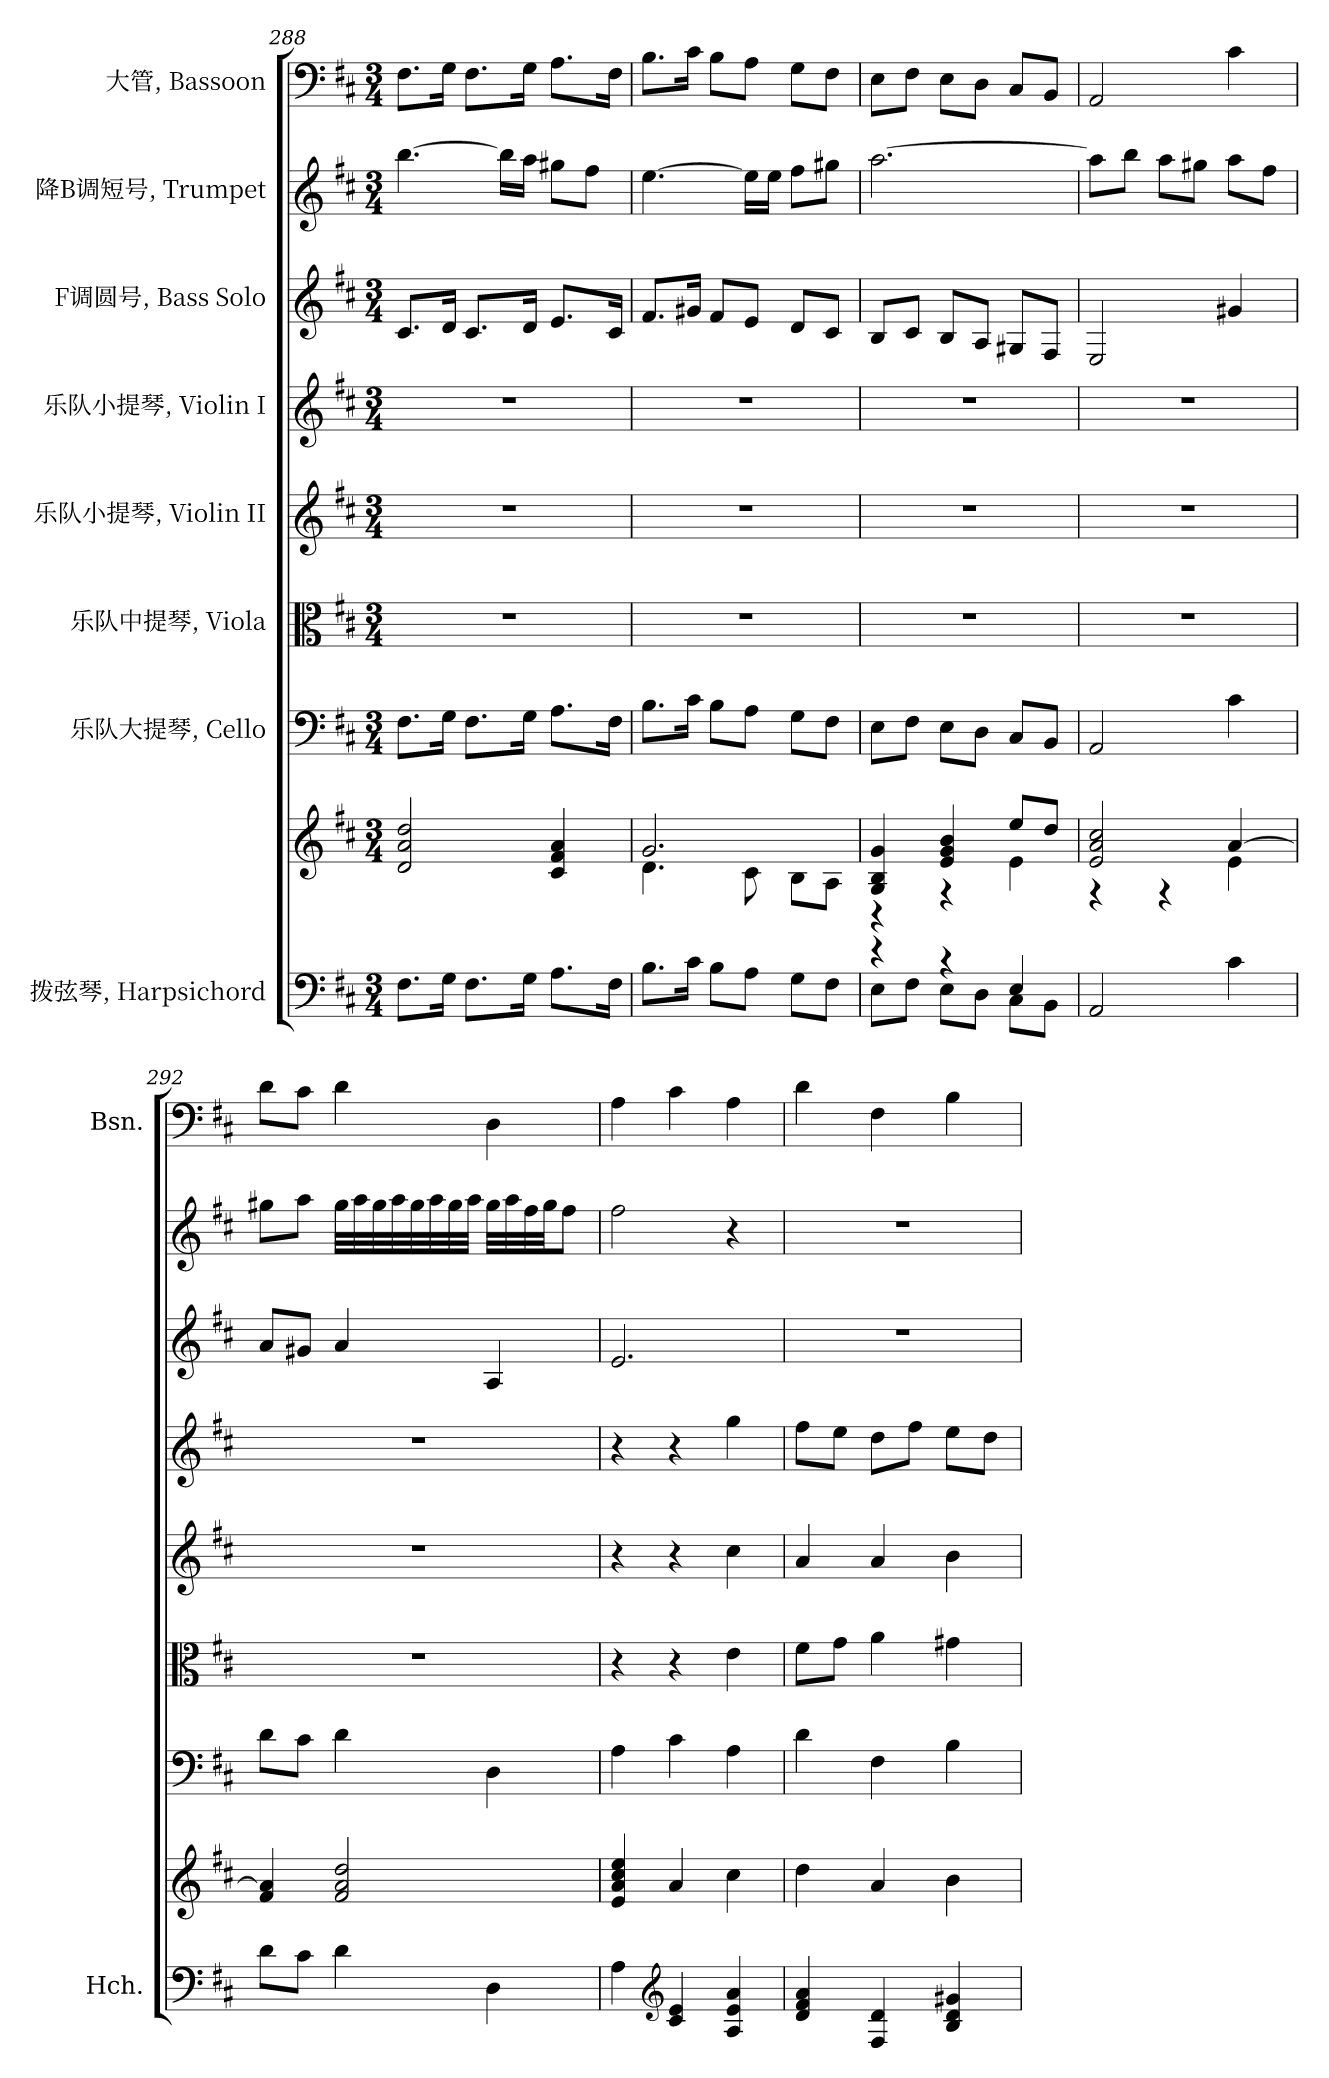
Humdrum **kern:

**kern	**kern	**kern	**kern	**kern	**kern	**kern	**kern	**kern
*part8	*part8	*part7	*part6	*part5	*part4	*part3	*part2	*part1
*staff9	*staff8	*staff7	*staff6	*staff5	*staff4	*staff3	*staff2	*staff1
*I"拨弦琴, Harpsichord	*	*I"乐队大提琴, Cello	*I"乐队中提琴, Viola	*I"乐队小提琴, Violin II	*I"乐队小提琴, Violin I	*I"F调圆号, Bass Solo	*I"降B调短号, Trumpet	*I"大管, Bassoon
*I'Hch.	*	*	*	*	*	*	*	*I'Bsn.
*clefF4	*clefG2	*clefF4	*clefC3	*clefG2	*clefG2	*clefG2	*clefG2	*clefF4
*	*	*	*	*	*	*ITrd4c7	*ITrd1c2	*
*k[f#c#]	*k[f#c#]	*k[f#c#]	*k[f#c#]	*k[f#c#]	*k[f#c#]	*k[f#]	*k[]	*k[f#c#]
*M3/4	*M3/4	*M3/4	*M3/4	*M3/4	*M3/4	*M3/4	*M3/4	*M3/4
=288	=288	=288	=288	=288	=288	=288	=288	=288
8.F#\L	2d/ 2a/ 2dd/	8.F#\L	2.r	2.r	2.r	8.F#/L	[4.aa\	8.F#\L
16G\Jk	.	16G\Jk	.	.	.	16G/Jk	.	16G\Jk
8.F#\L	.	8.F#\L	.	.	.	8.F#/L	.	8.F#\L
.	.	.	.	.	.	.	16aa\LL]	.
16G\Jk	.	16G\Jk	.	.	.	16G/Jk	16gg\JJ	16G\Jk
8.A\L	4c#/ 4f#/ 4a/	8.A\L	.	.	.	8.A/L	8ff#X\L	8.A\L
.	.	.	.	.	.	.	8ee\J	.
16F#\Jk	.	16F#\Jk	.	.	.	16F#/Jk	.	16F#\Jk
=289	=289	=289	=289	=289	=289	=289	=289	=289
*	*^	*	*	*	*	*	*	*
8.B\L	2.g/	4.d\	8.B\L	2.r	2.r	2.r	8.B/L	[4.dd\	8.B\L
16c#\Jk	.	.	16c#\Jk	.	.	.	16c#X/Jk	.	16c#\Jk
8B\L	.	.	8B\L	.	.	.	8B/L	.	8B\L
8A\J	.	8c#\	8A\J	.	.	.	8A/J	16dd\LL]	8A\J
.	.	.	.	.	.	.	.	16dd\JJ	.
8G\L	.	8B\L	8G\L	.	.	.	8G/L	8ee\L	8G\L
8F#\J	.	8A\J	8F#\J	.	.	.	8F#/J	8ff#X\J	8F#\J
!!LO:PB:g=z
=290	=290	=290	=290	=290	=290	=290	=290	=290	=290
*^	*	*	*	*	*	*	*	*	*
4r	8E\L	4G/ 4B/ 4g/	4r	8E\L	2.r	2.r	2.r	8E/L	[2.gg\	8E\L
.	8F#\J	.	.	8F#\J	.	.	.	8F#/J	.	8F#\J
4r	8E\L	4e/ 4g/ 4b/	4r	8E\L	.	.	.	8E/L	.	8E\L
.	8D\J	.	.	8D\J	.	.	.	8D/J	.	8D\J
4E/	8C#\L	8ee/L	4e\	8C#/L	.	.	.	8C#X/L	.	8C#/L
.	8BB\J	8dd/J	.	8BB/J	.	.	.	8BB/J	.	8BB/J
*v	*v	*	*	*	*	*	*	*	*	*
=291	=291	=291	=291	=291	=291	=291	=291	=291	=291
2AA/	2e/ 2a/ 2cc#/	4r	2AA/	2.r	2.r	2.r	2AA/	8gg\L]	2AA/
.	.	.	.	.	.	.	.	8aa\J	.
.	.	4r	.	.	.	.	.	8gg\L	.
.	.	.	.	.	.	.	.	8ff#X\J	.
4c#\	[4a/	4e\	4c#\	.	.	.	4c#X/	8gg\L	4c#\
.	.	.	.	.	.	.	.	8ee\J	.
*	*v	*v	*	*	*	*	*	*	*
=292	=292	=292	=292	=292	=292	=292	=292	=292
8d\L	4f#/ 4a/]	8d\L	2.r	2.r	2.r	8d/L	8ff#X\L	8d\L
8c#\J	.	8c#\J	.	.	.	8c#X/J	8gg\J	8c#\J
4d\	2f#/ 2a/ 2dd/	4d\	.	.	.	4d/	32ff#\LLL	4d\
.	.	.	.	.	.	.	32gg\	.
.	.	.	.	.	.	.	32ff#\	.
.	.	.	.	.	.	.	32gg\	.
.	.	.	.	.	.	.	32ff#\	.
.	.	.	.	.	.	.	32gg\	.
.	.	.	.	.	.	.	32ff#\	.
.	.	.	.	.	.	.	32gg\JJJ	.
4D\	.	4D\	.	.	.	4D/	32ff#\LLL	4D\
.	.	.	.	.	.	.	32gg\	.
.	.	.	.	.	.	.	32ee\	.
.	.	.	.	.	.	.	32ff#\JJ	.
.	.	.	.	.	.	.	8ee\J	.
=293	=293	=293	=293	=293	=293	=293	=293	=293
4A\	4e/ 4a/ 4cc#/ 4ee/	4A\	4r	4r	4r	2.A/	2ee\	4A\
*clefG2	*	*	*	*	*	*	*	*
4c#/ 4e/	4a/	4c#\	4r	4r	4r	.	.	4c#\
4A/ 4e/ 4a/	4cc#\	4A\	4e\	4cc#\	4gg\	.	4r	4A\
!!LO:PB:g=z
=294	=294	=294	=294	=294	=294	=294	=294	=294
4d/ 4f#/ 4a/	4dd\	4d\	8f#\L	4a/	8ff#\L	2.r	2.r	4d\
.	.	.	8g\J	.	8ee\J	.	.	.
4F#/ 4d/	4a/	4F#\	4a\	4a/	8dd\L	.	.	4F#\
.	.	.	.	.	8ff#\J	.	.	.
4B/ 4d/ 4g#X/	4b\	4B\	4g#X\	4b\	8ee\L	.	.	4B\
.	.	.	.	.	8dd\J	.	.	.
=	=	=	=	=	=	=	=	=
*-	*-	*-	*-	*-	*-	*-	*-	*-
